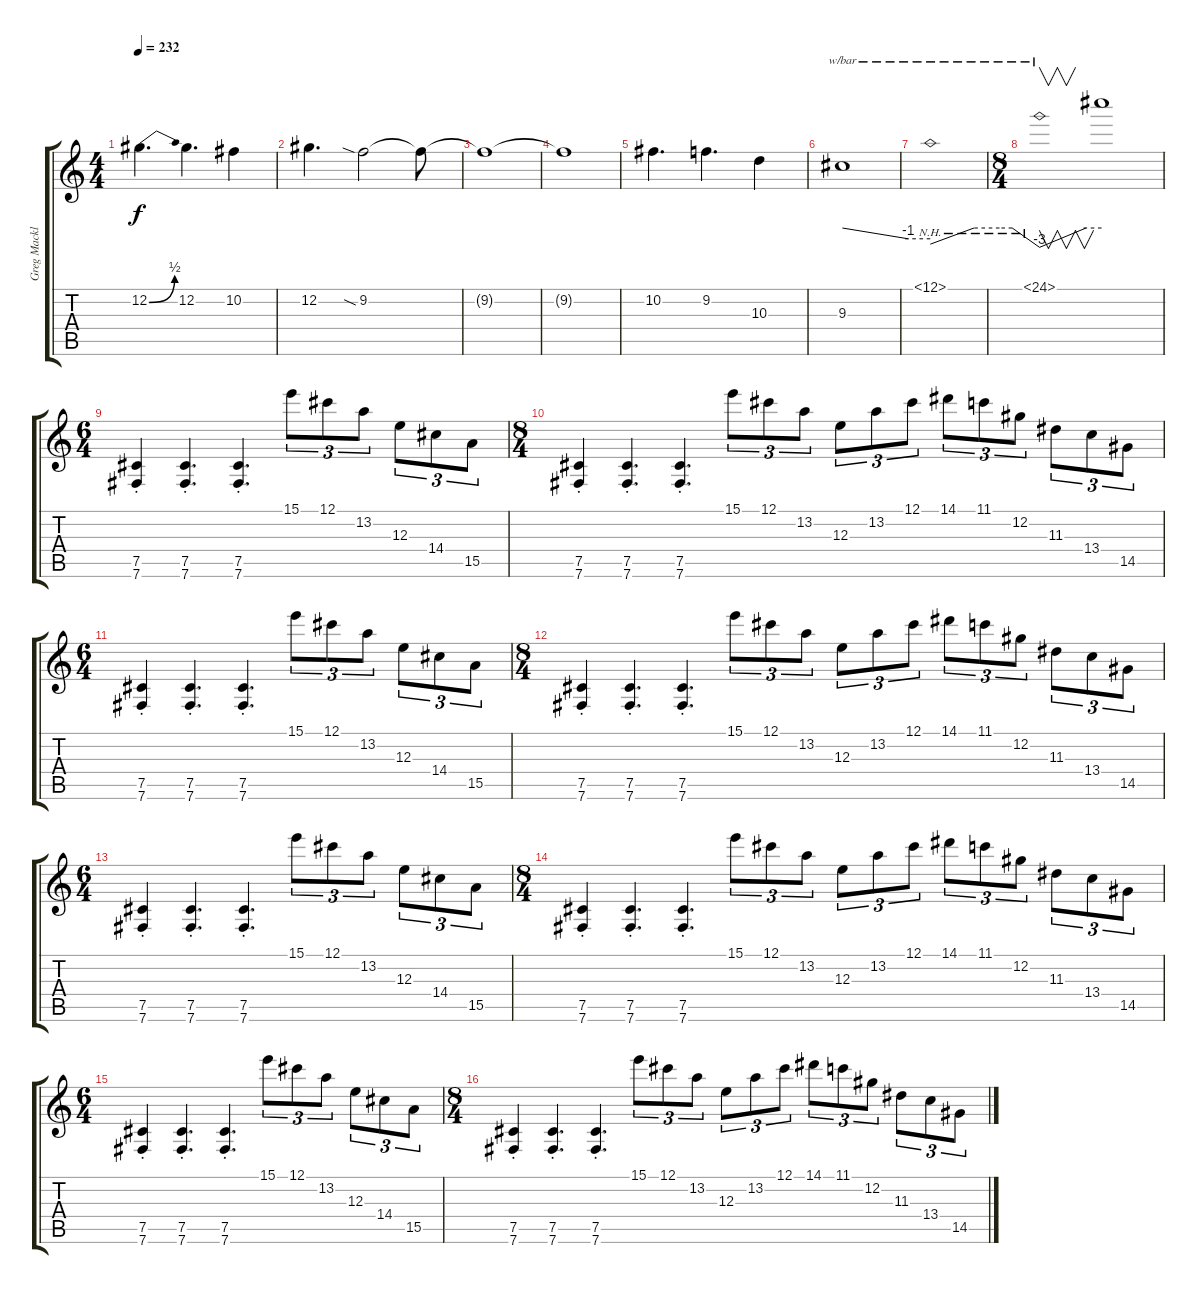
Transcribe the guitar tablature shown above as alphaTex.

\track ("Greg Macklin" "Greg Mackl") {instrument distortionguitar}
\staff {score tabs}
\tuning (Db4 Ab3 E3 B2 Gb2 B1) {hide}
\ts (4 4)
\tempo 232
\clef g2
\ks c
12.2{be (bend 0 0 60 2)}.4{d dy f} 12.2.4{d} 10.2.4 |
12.2.4{d} 9.2{sia}.2 9.2{t}.8 |
9.2{t}.1 |
9.2{t}.1 |
10.2.4{d} 9.2.4{d} 10.3.4 |
9.3.1{tbe (custom default 0 0 45 -4 60 -4)} |
12.1{nh}.1{tbe (custom default 0 -8 24 0 38 0 45 0 60 -12)} |
\ts (8 4)
24.1{nh}.1{v tbe (custom default 0 -12 45 0 60 0)} 24.1{t}.1 |
\ts (6 4)
(7.5{st} 7.6{st}).4 (7.5{st} 7.6{st}).4{d} (7.5{st} 7.6{st}).4{d} 15.1.8{tu (3 2)} 12.1.8{tu (3 2)} 13.2.8{tu (3 2)} 12.3.8{tu (3 2)} 14.4.8{tu (3 2)} 15.5.8{tu (3 2)} |
\ts (8 4)
(7.5{st} 7.6{st}).4 (7.5{st} 7.6{st}).4{d} (7.5{st} 7.6{st}).4{d} 15.1.8{tu (3 2)} 12.1.8{tu (3 2)} 13.2.8{tu (3 2)} 12.3.8{tu (3 2)} 13.2.8{tu (3 2)} 12.1.8{tu (3 2)} 14.1.8{tu (3 2)} 11.1.8{tu (3 2)} 12.2.8{tu (3 2)} 11.3.8{tu (3 2)} 13.4.8{tu (3 2)} 14.5.8{tu (3 2)} |
\ts (6 4)
(7.5{st} 7.6{st}).4 (7.5{st} 7.6{st}).4{d} (7.5{st} 7.6{st}).4{d} 15.1.8{tu (3 2)} 12.1.8{tu (3 2)} 13.2.8{tu (3 2)} 12.3.8{tu (3 2)} 14.4.8{tu (3 2)} 15.5.8{tu (3 2)} |
\ts (8 4)
(7.5{st} 7.6{st}).4 (7.5{st} 7.6{st}).4{d} (7.5{st} 7.6{st}).4{d} 15.1.8{tu (3 2)} 12.1.8{tu (3 2)} 13.2.8{tu (3 2)} 12.3.8{tu (3 2)} 13.2.8{tu (3 2)} 12.1.8{tu (3 2)} 14.1.8{tu (3 2)} 11.1.8{tu (3 2)} 12.2.8{tu (3 2)} 11.3.8{tu (3 2)} 13.4.8{tu (3 2)} 14.5.8{tu (3 2)} |
\ts (6 4)
(7.5{st} 7.6{st}).4 (7.5{st} 7.6{st}).4{d} (7.5{st} 7.6{st}).4{d} 15.1.8{tu (3 2)} 12.1.8{tu (3 2)} 13.2.8{tu (3 2)} 12.3.8{tu (3 2)} 14.4.8{tu (3 2)} 15.5.8{tu (3 2)} |
\ts (8 4)
(7.5{st} 7.6{st}).4 (7.5{st} 7.6{st}).4{d} (7.5{st} 7.6{st}).4{d} 15.1.8{tu (3 2)} 12.1.8{tu (3 2)} 13.2.8{tu (3 2)} 12.3.8{tu (3 2)} 13.2.8{tu (3 2)} 12.1.8{tu (3 2)} 14.1.8{tu (3 2)} 11.1.8{tu (3 2)} 12.2.8{tu (3 2)} 11.3.8{tu (3 2)} 13.4.8{tu (3 2)} 14.5.8{tu (3 2)} |
\ts (6 4)
(7.5{st} 7.6{st}).4 (7.5{st} 7.6{st}).4{d} (7.5{st} 7.6{st}).4{d} 15.1.8{tu (3 2)} 12.1.8{tu (3 2)} 13.2.8{tu (3 2)} 12.3.8{tu (3 2)} 14.4.8{tu (3 2)} 15.5.8{tu (3 2)} |
\ts (8 4)
(7.5{st} 7.6{st}).4 (7.5{st} 7.6{st}).4{d} (7.5{st} 7.6{st}).4{d} 15.1.8{tu (3 2)} 12.1.8{tu (3 2)} 13.2.8{tu (3 2)} 12.3.8{tu (3 2)} 13.2.8{tu (3 2)} 12.1.8{tu (3 2)} 14.1.8{tu (3 2)} 11.1.8{tu (3 2)} 12.2.8{tu (3 2)} 11.3.8{tu (3 2)} 13.4.8{tu (3 2)} 14.5.8{tu (3 2)}
